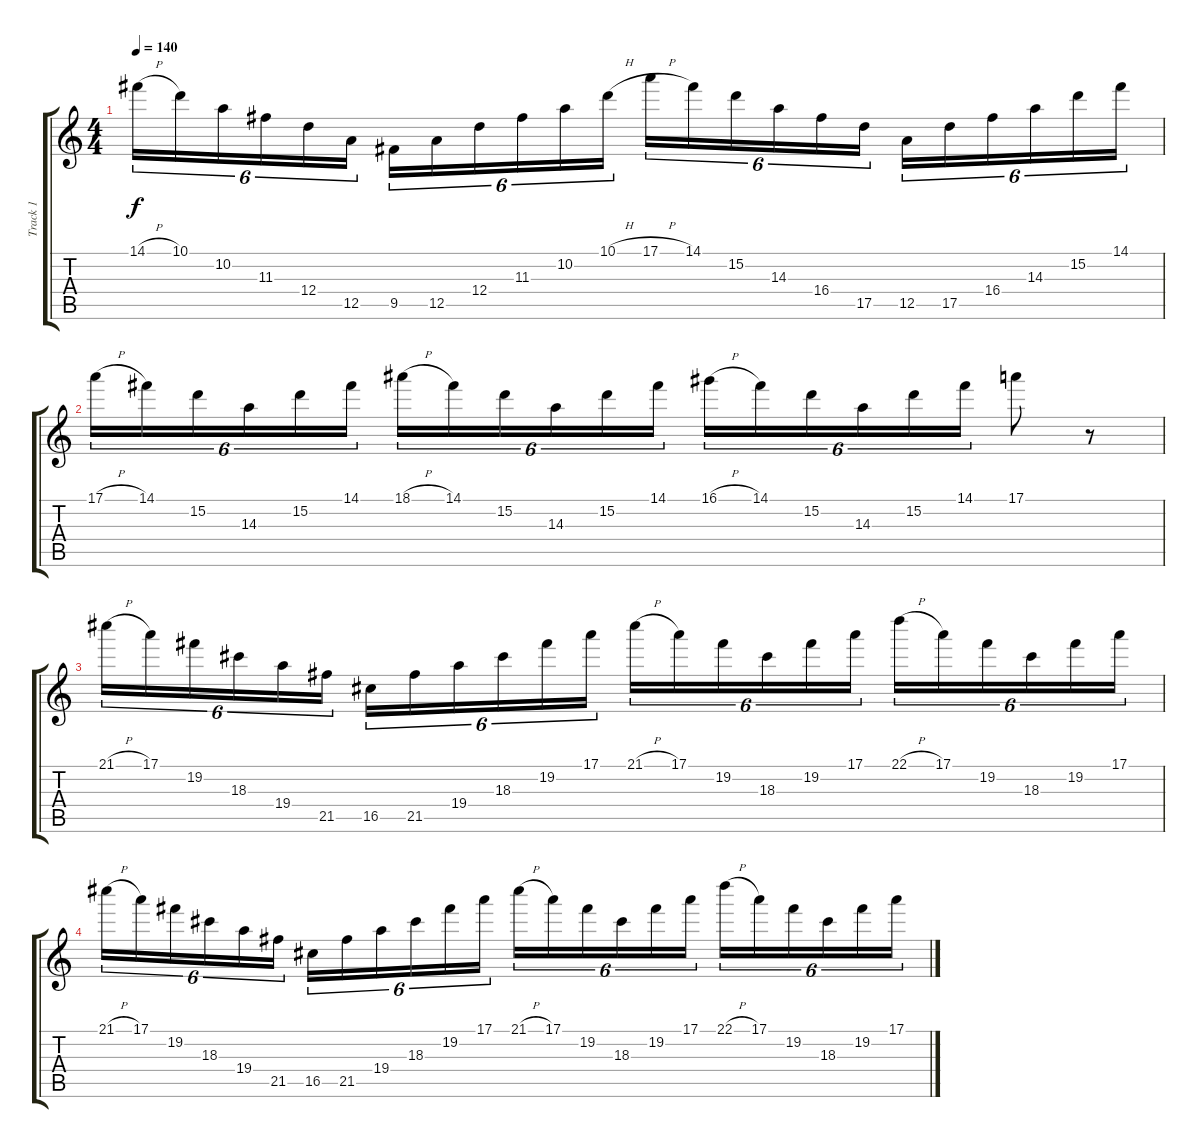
\track ("Track 1" "Track 1") {instrument distortionguitar}
\staff {score tabs}
\tuning (E4 B3 G3 D3 A2 E2) {hide}
\ts (4 4)
\tempo 140
\clef g2
\ks c
14.1{h}.16{tu (6 4) dy f} 10.1.16{tu (6 4)} 10.2.16{tu (6 4)} 11.3.16{tu (6 4)} 12.4.16{tu (6 4)} 12.5.16{tu (6 4)} 9.5.16{tu (6 4)} 12.5.16{tu (6 4)} 12.4.16{tu (6 4)} 11.3.16{tu (6 4)} 10.2.16{tu (6 4)} 10.1{h}.16{tu (6 4)} 17.1{h}.16{tu (6 4)} 14.1.16{tu (6 4)} 15.2.16{tu (6 4)} 14.3.16{tu (6 4)} 16.4.16{tu (6 4)} 17.5.16{tu (6 4)} 12.5.16{tu (6 4)} 17.5.16{tu (6 4)} 16.4.16{tu (6 4)} 14.3.16{tu (6 4)} 15.2.16{tu (6 4)} 14.1.16{tu (6 4)} |
17.1{h}.16{tu (6 4)} 14.1.16{tu (6 4)} 15.2.16{tu (6 4)} 14.3.16{tu (6 4)} 15.2.16{tu (6 4)} 14.1.16{tu (6 4)} 18.1{h}.16{tu (6 4)} 14.1.16{tu (6 4)} 15.2.16{tu (6 4)} 14.3.16{tu (6 4)} 15.2.16{tu (6 4)} 14.1.16{tu (6 4)} 16.1{h}.16{tu (6 4)} 14.1.16{tu (6 4)} 15.2.16{tu (6 4)} 14.3.16{tu (6 4)} 15.2.16{tu (6 4)} 14.1.16{tu (6 4)} 17.1.8 r.8 |
21.1{h}.16{tu (6 4)} 17.1.16{tu (6 4)} 19.2.16{tu (6 4)} 18.3.16{tu (6 4)} 19.4.16{tu (6 4)} 21.5.16{tu (6 4)} 16.5.16{tu (6 4)} 21.5.16{tu (6 4)} 19.4.16{tu (6 4)} 18.3.16{tu (6 4)} 19.2.16{tu (6 4)} 17.1.16{tu (6 4)} 21.1{h}.16{tu (6 4)} 17.1.16{tu (6 4)} 19.2.16{tu (6 4)} 18.3.16{tu (6 4)} 19.2.16{tu (6 4)} 17.1.16{tu (6 4)} 22.1{h}.16{tu (6 4)} 17.1.16{tu (6 4)} 19.2.16{tu (6 4)} 18.3.16{tu (6 4)} 19.2.16{tu (6 4)} 17.1.16{tu (6 4)} |
21.1{h}.16{tu (6 4)} 17.1.16{tu (6 4)} 19.2.16{tu (6 4)} 18.3.16{tu (6 4)} 19.4.16{tu (6 4)} 21.5.16{tu (6 4)} 16.5.16{tu (6 4)} 21.5.16{tu (6 4)} 19.4.16{tu (6 4)} 18.3.16{tu (6 4)} 19.2.16{tu (6 4)} 17.1.16{tu (6 4)} 21.1{h}.16{tu (6 4)} 17.1.16{tu (6 4)} 19.2.16{tu (6 4)} 18.3.16{tu (6 4)} 19.2.16{tu (6 4)} 17.1.16{tu (6 4)} 22.1{h}.16{tu (6 4)} 17.1.16{tu (6 4)} 19.2.16{tu (6 4)} 18.3.16{tu (6 4)} 19.2.16{tu (6 4)} 17.1.16{tu (6 4)}
